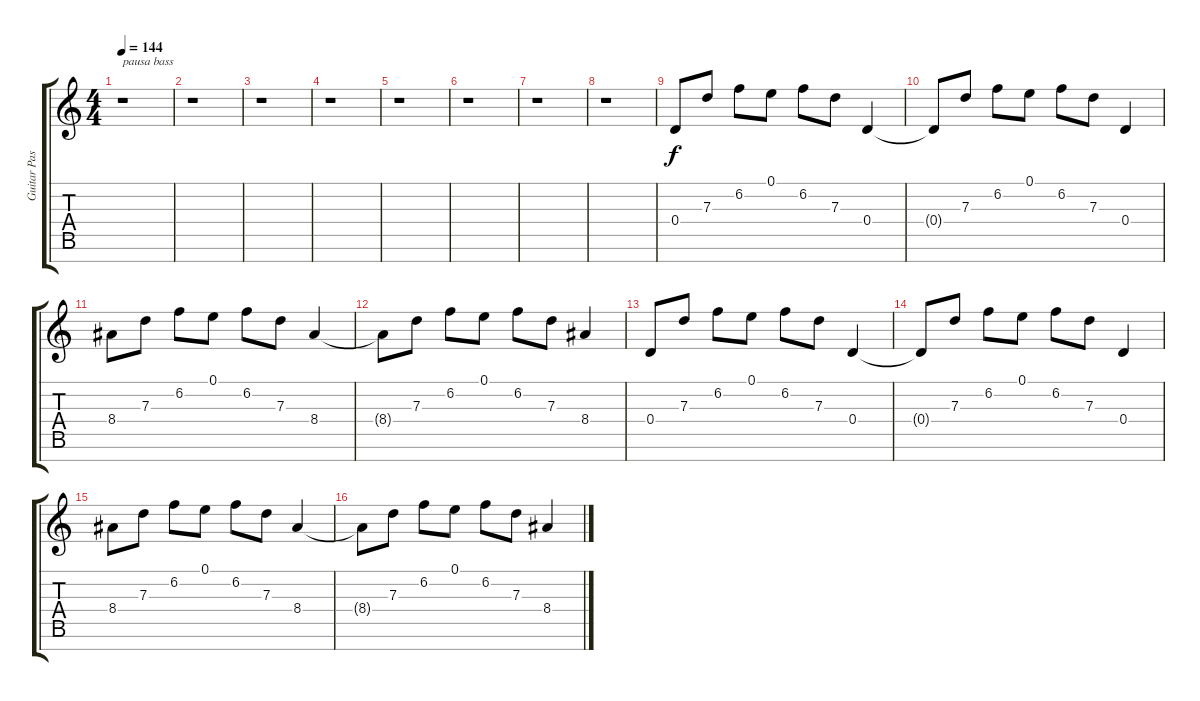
\track ("Guitar Passamani" "Guitar Pas") {instrument distortionguitar}
\staff {score tabs}
\tuning (E4 B3 G3 D3 A2 E2 B1) {hide}
\ts (4 4)
\tempo 144
\clef g2
\ks c
r.1{txt "pausa bass" dy f} |
r.1 |
r.1 |
r.1 |
r.1 |
r.1 |
r.1 |
r.1 |
0.4.8{instrument electricguitarclean} 7.3.8 6.2.8 0.1.8 6.2.8 7.3.8 0.4.4 |
0.4{t}.8 7.3.8 6.2.8 0.1.8 6.2.8 7.3.8 0.4.4 |
8.4.8{instrument electricguitarclean} 7.3.8 6.2.8 0.1.8 6.2.8 7.3.8 8.4.4 |
8.4{t}.8 7.3.8 6.2.8 0.1.8 6.2.8 7.3.8 8.4.4 |
0.4.8{instrument electricguitarclean} 7.3.8 6.2.8 0.1.8 6.2.8 7.3.8 0.4.4 |
0.4{t}.8 7.3.8 6.2.8 0.1.8 6.2.8 7.3.8 0.4.4 |
8.4.8{instrument electricguitarclean} 7.3.8 6.2.8 0.1.8 6.2.8 7.3.8 8.4.4 |
8.4{t}.8 7.3.8 6.2.8 0.1.8 6.2.8 7.3.8 8.4.4
